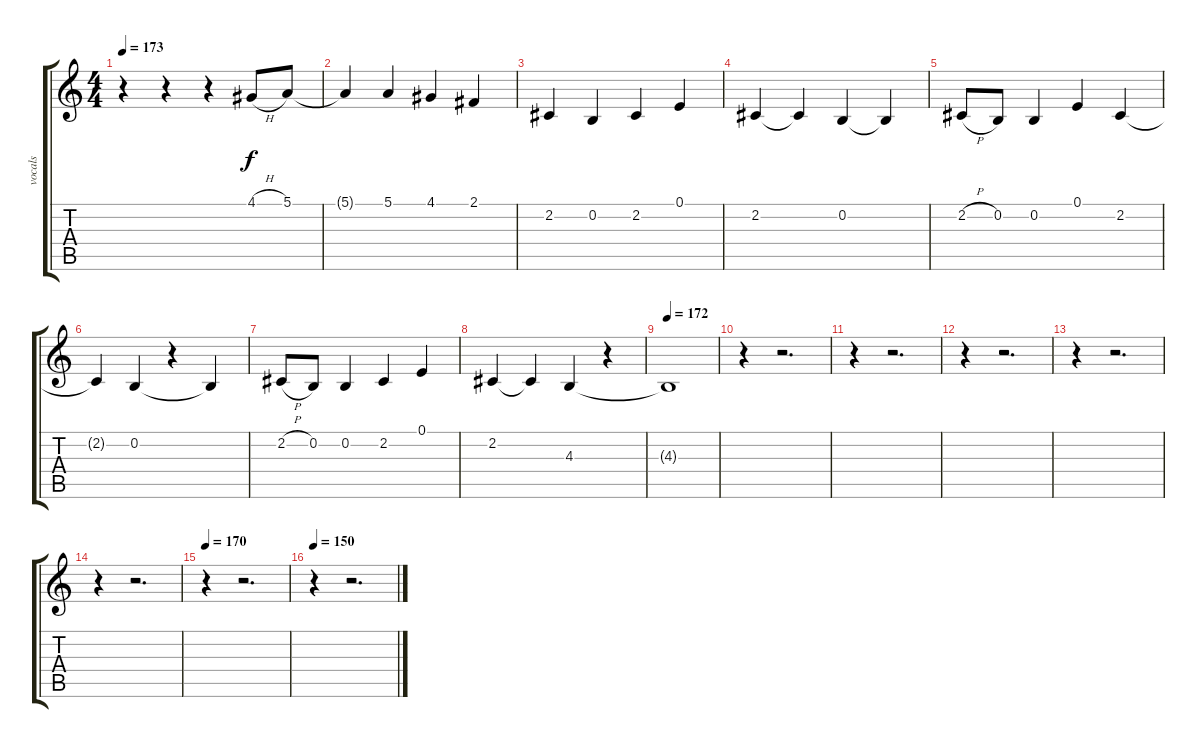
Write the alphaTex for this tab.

\track ("vocals" "vocals") {instrument lead6voice}
\staff {score tabs}
\tuning (E4 B3 G3 D3 A2 E2) {hide}
\ts (4 4)
\tempo 173
\clef g2
\ks c
r.4{dy f} r.4 r.4 4.1{h}.8 5.1.8 |
5.1{t}.4 5.1.4 4.1.4 2.1.4 |
2.2.4 0.2.4 2.2.4 0.1.4 |
2.2.4 2.2{t}.4 0.2.4 0.2{t}.4 |
2.2{h}.8 0.2.8 0.2.4 0.1.4 2.2.4 |
2.2{t}.4 0.2.4 r.4 0.2{t}.4 |
2.2{h}.8 0.2.8 0.2.4 2.2.4 0.1.4 |
2.2.4 2.2{t}.4 4.3.4 r.4 |
\tempo 172
4.3{t}.1 |
r.4 r.2{d} |
r.4 r.2{d} |
r.4 r.2{d} |
r.4 r.2{d} |
r.4 r.2{d} |
\tempo 170
r.4 r.2{d} |
\tempo 150
r.4 r.2{d}
